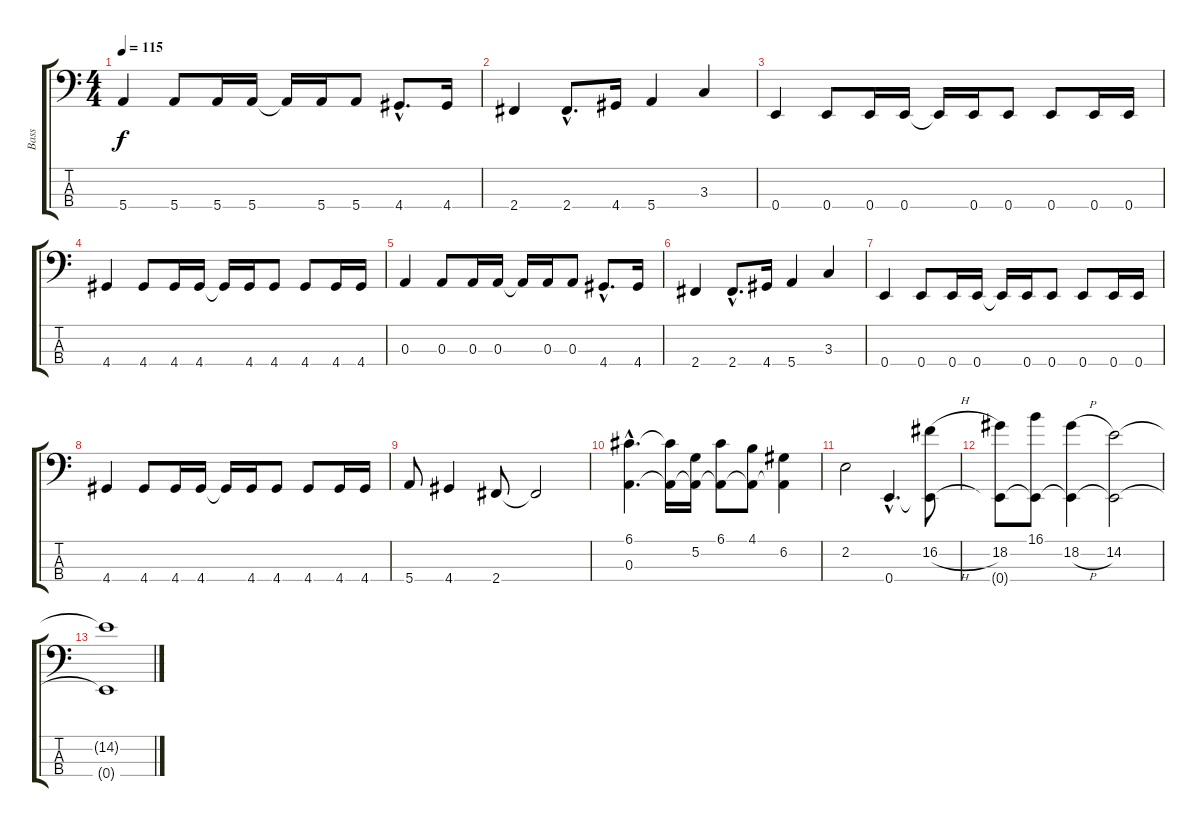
\track ("Bass" "Bass") {instrument electricbassfinger}
\staff {score tabs}
\tuning (G2 D2 A1 E1) {hide}
\ts (4 4)
\tempo 115
\clef f4
\ks c
5.4.4{dy f} 5.4.8 5.4.16 5.4.16 5.4{t}.16 5.4.16 5.4.8 4.4{hac}.8{d} 4.4.16 |
2.4.4 2.4{hac}.8{d} 4.4.16 5.4.4 3.3.4 |
0.4.4 0.4.8 0.4.16 0.4.16 0.4{t}.16 0.4.16 0.4.8 0.4.8 0.4.16 0.4.16 |
4.4.4 4.4.8 4.4.16 4.4.16 4.4{t}.16 4.4.16 4.4.8 4.4.8 4.4.16 4.4.16 |
0.3.4 0.3.8 0.3.16 0.3.16 0.3{t}.16 0.3.16 0.3.8 4.4{hac}.8{d} 4.4.16 |
2.4.4 2.4{hac}.8{d} 4.4.16 5.4.4 3.3.4 |
0.4.4 0.4.8 0.4.16 0.4.16 0.4{t}.16 0.4.16 0.4.8 0.4.8 0.4.16 0.4.16 |
4.4.4 4.4.8 4.4.16 4.4.16 4.4{t}.16 4.4.16 4.4.8 4.4.8 4.4.16 4.4.16 |
5.4.8 4.4.4 2.4.8 2.4{t}.2 |
(6.1{hac} 0.3{hac}).4{d} (6.1{t} 0.3{t}).16 (5.2 0.3{t}).16 (6.1 0.3{t}).8 (4.1 0.3{t}).8 (6.2 0.3{t}).4 |
2.2.2 0.4{hac}.4{d} (16.2{h} 0.4{t}).8 |
(18.2 0.4{t}).8 (16.1 0.4{t}).8 (18.2{h} 0.4{t}).4 (14.2 0.4{t}).2 |
(14.2{t} 0.4{t}).1
